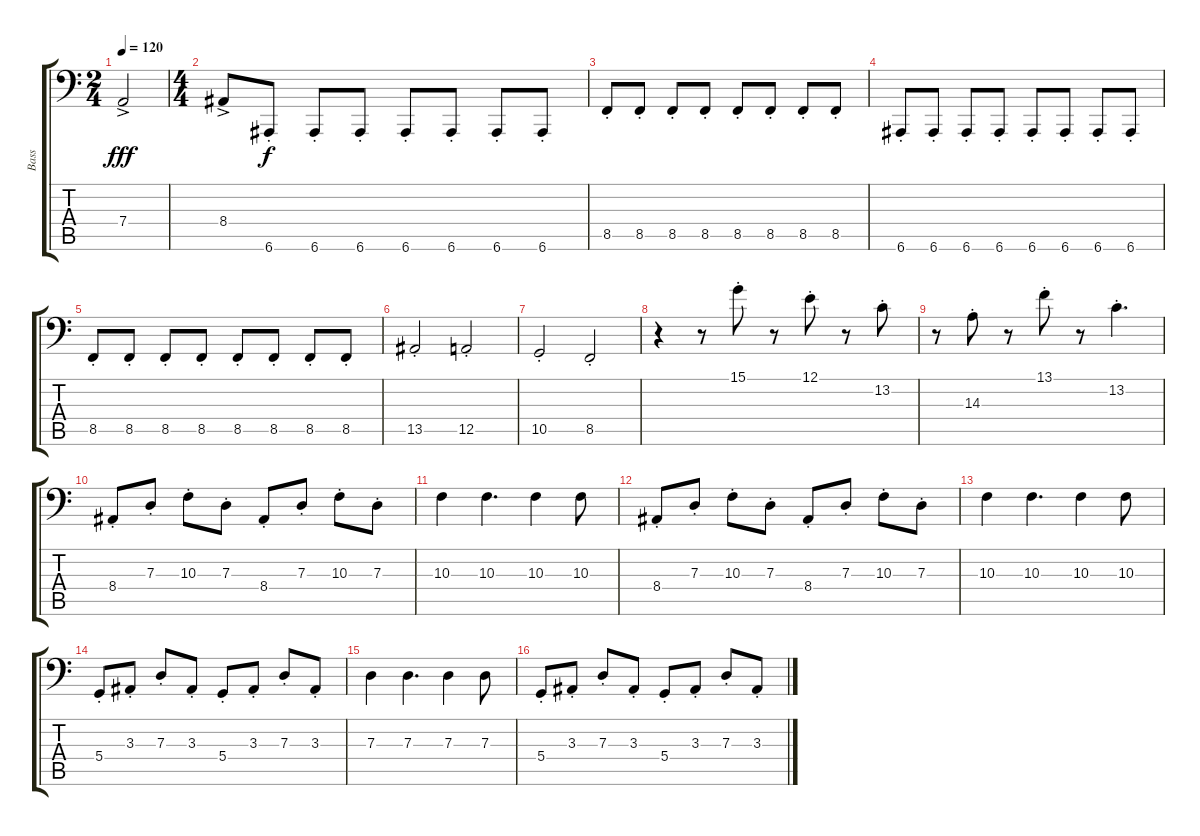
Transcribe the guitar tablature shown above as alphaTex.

\track ("Bass" "Bass") {instrument synthstrings1}
\staff {score tabs}
\tuning (E3 B2 G2 D2 A1 E1) {hide}
\ts (2 4)
\tempo 120
\clef f4
\ks c
7.4{ac}.2{dy fff} |
\ts (4 4)
8.4{ac}.8 6.6{st}.8{dy f} 6.6{st}.8 6.6{st}.8 6.6{st}.8 6.6{st}.8 6.6{st}.8 6.6{st}.8 |
8.5{st}.8 8.5{st}.8 8.5{st}.8 8.5{st}.8 8.5{st}.8 8.5{st}.8 8.5{st}.8 8.5{st}.8 |
6.6{st}.8 6.6{st}.8 6.6{st}.8 6.6{st}.8 6.6{st}.8 6.6{st}.8 6.6{st}.8 6.6{st}.8 |
8.5{st}.8 8.5{st}.8 8.5{st}.8 8.5{st}.8 8.5{st}.8 8.5{st}.8 8.5{st}.8 8.5{st}.8 |
13.5{st}.2 12.5{st}.2 |
10.5{st}.2 8.5{st}.2 |
r.4 r.8 15.1{st}.8 r.8 12.1{st}.8 r.8 13.2{st}.8 |
r.8 14.3{st}.8 r.8 13.1{st}.8 r.8 13.2{st}.4{d} |
8.4{st}.8 7.3{st}.8 10.3{st}.8 7.3{st}.8 8.4{st}.8 7.3{st}.8 10.3{st}.8 7.3{st}.8 |
10.3.4 10.3.4{d} 10.3.4 10.3.8 |
8.4{st}.8 7.3{st}.8 10.3{st}.8 7.3{st}.8 8.4{st}.8 7.3{st}.8 10.3{st}.8 7.3{st}.8 |
10.3.4 10.3.4{d} 10.3.4 10.3.8 |
5.4{st}.8 3.3{st}.8 7.3{st}.8 3.3{st}.8 5.4{st}.8 3.3{st}.8 7.3{st}.8 3.3{st}.8 |
7.3.4 7.3.4{d} 7.3.4 7.3.8 |
5.4{st}.8 3.3{st}.8 7.3{st}.8 3.3{st}.8 5.4{st}.8 3.3{st}.8 7.3{st}.8 3.3{st}.8
